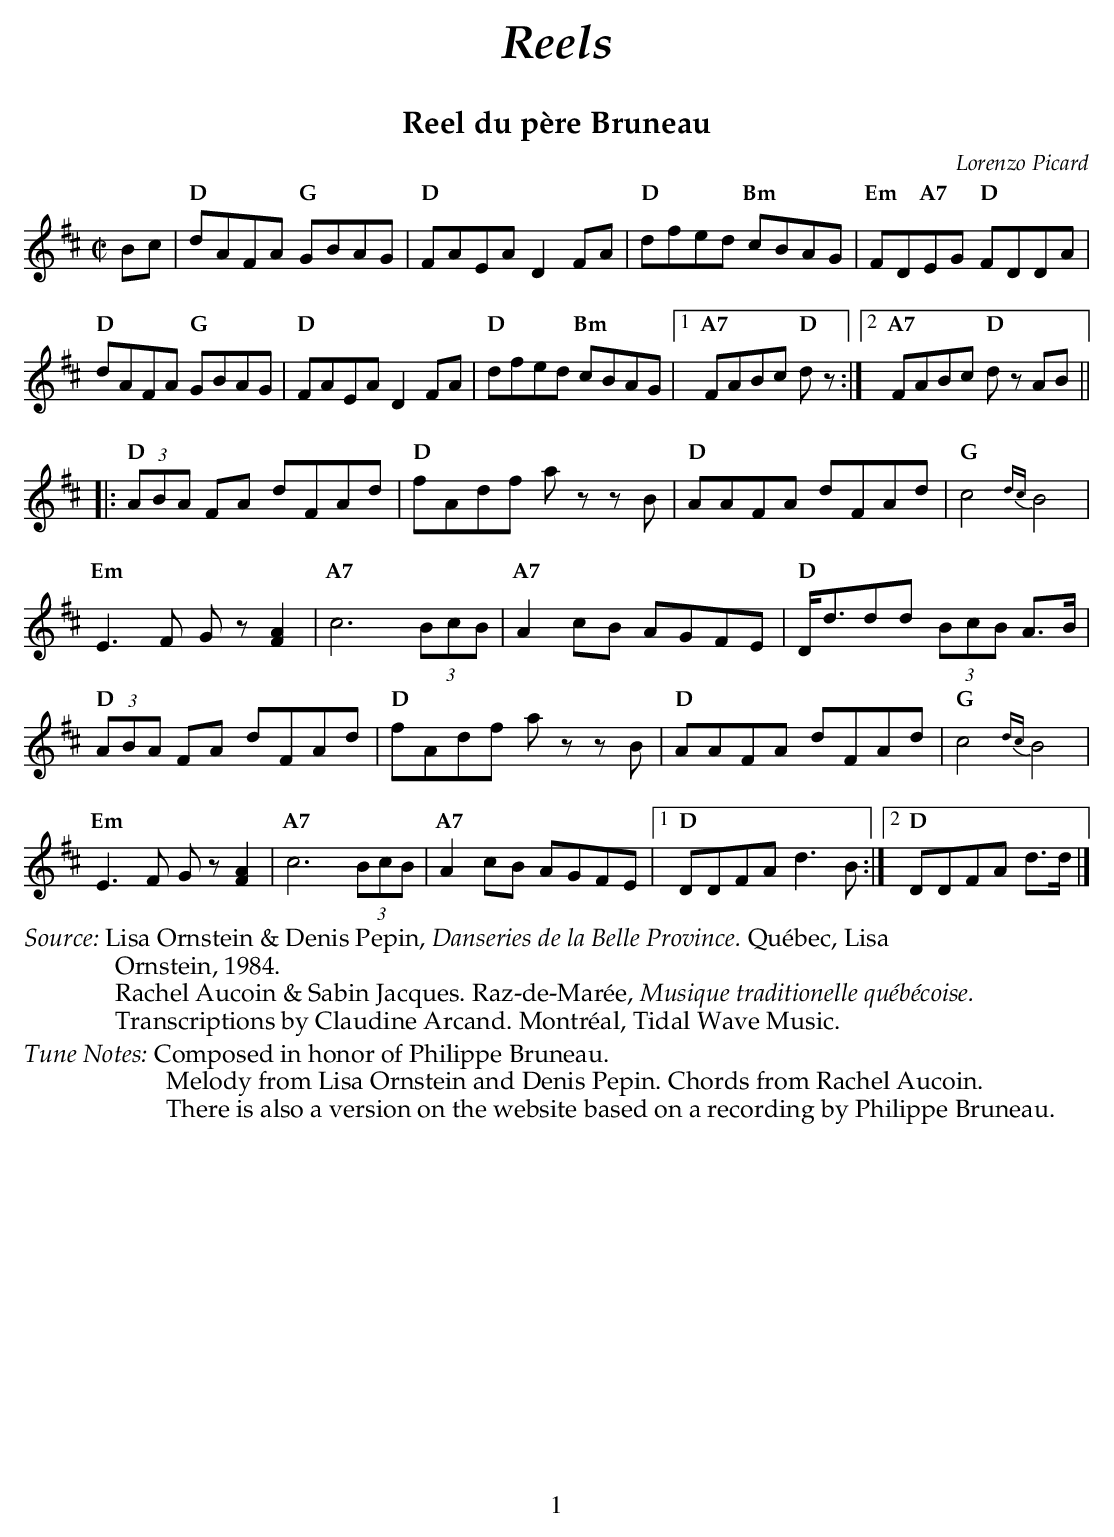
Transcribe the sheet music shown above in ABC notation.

X:1
T:Reel du p\`ere Bruneau
C:Lorenzo Picard
M:C|
L:1/8
K:D
Bc |\
"D" dAFA "G" GBAG    | "D"FAEA  D2FA    | "D" dfed "Bm" cBAG | "Em" FD"A7"EG "D" FDDA |
"D" dAFA "G" GBAG    | "D"FAEA  D2FA    | "D" dfed "Bm" cBAG |[1 "A7" FABc "D" dz  :|[2\
"A7" FABc "D" dz  AB ||
|: "D" (3ABA FA dFAd | "D" fAdf az zB    |"D" AAFA dFAd       | "G" c4 {dc}B4   |
"Em" E2>F2 Gz[FA]2   | "A7" c6   (3BcB   |"A7" A2  cB AGFE    | "D" D<ddd (3BcB A>B |
"D" (3ABA FA dFAd    | "D" fAdf az zB    |"D" AAFA dFAd       | "G" c4 {dc}B4   |
"Em" E2>F2 Gz[FA]2   | "A7" c6   (3BcB   |"A7" A2  cB AGFE    |1 "D" DDFA d2>B2 :|2 "D" DDFA d>d |]
